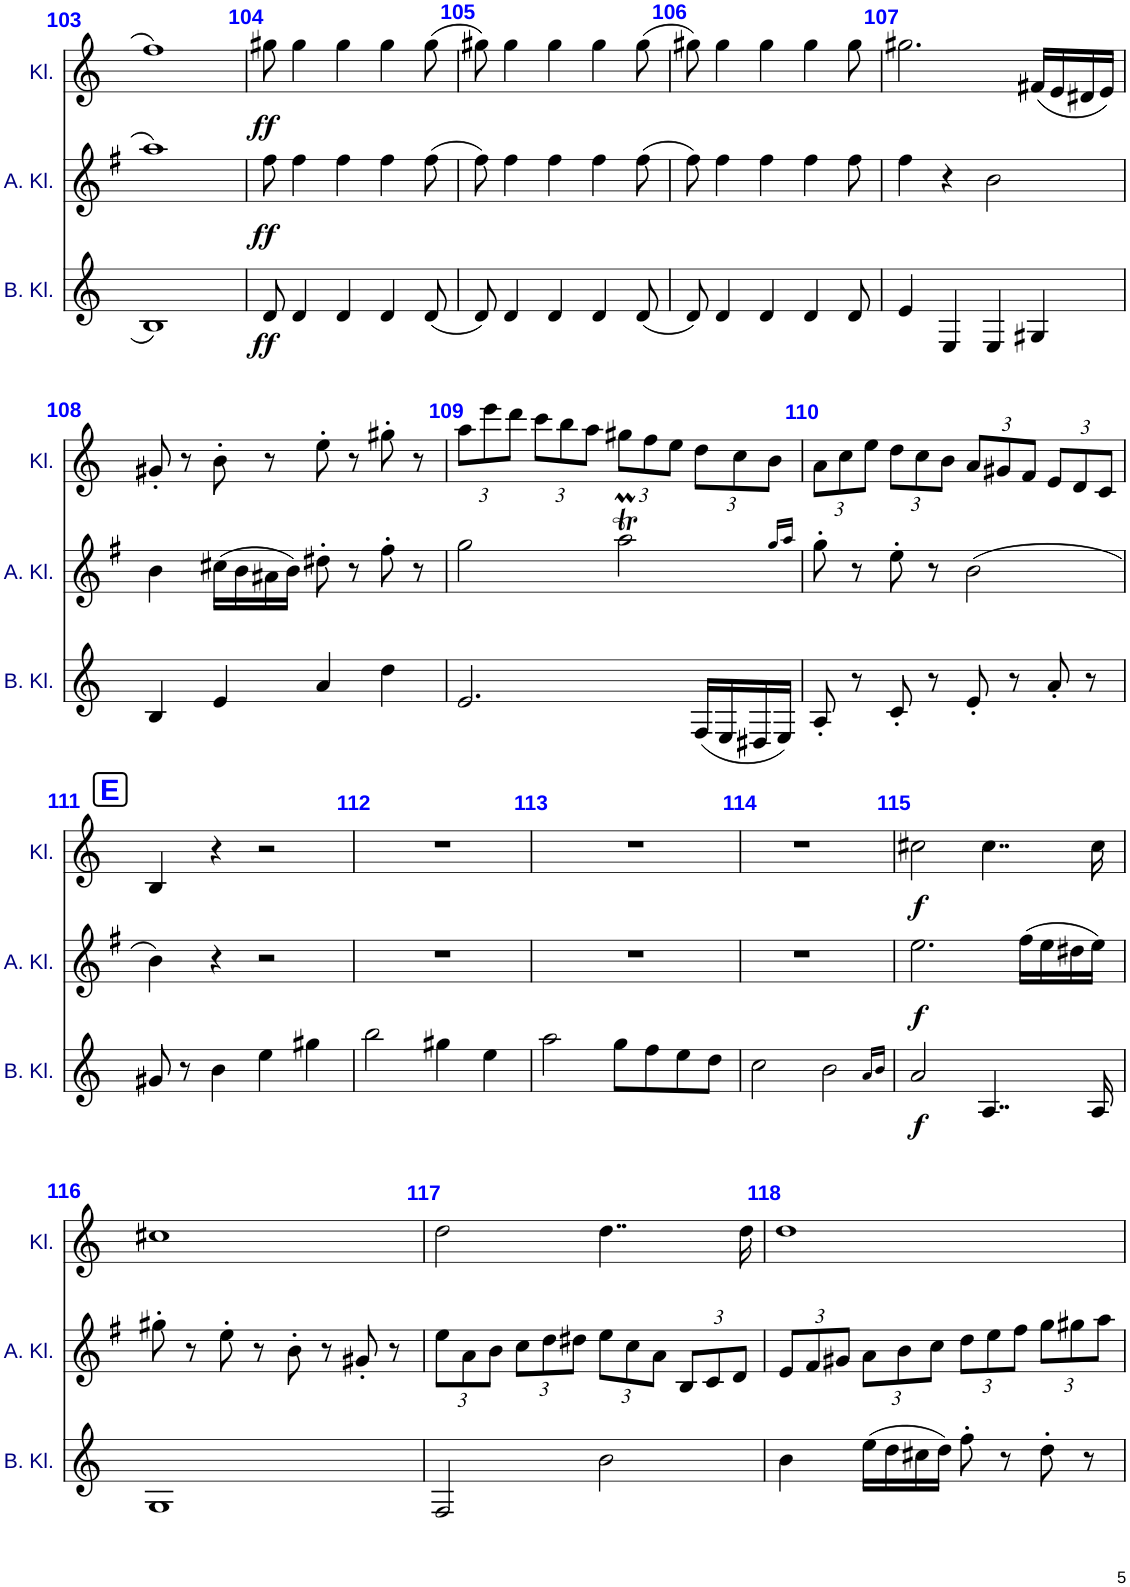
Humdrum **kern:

**kern	**dynam	**kern	**dynam	**kern	**dynam
*part3	*part3	*part2	*part2	*part1	*part1
*staff3	*staff3	*staff2	*staff2	*staff1	*staff1
*I"Basklarinet	*	*I"Altklarinet	*	*I"Klarinet	*
*I'B. Kl.	*	*I'A. Kl.	*	*I'Kl.	*
!!LO:PB:g=z
*clefG2	*	*clefG2	*	*clefG2	*
*Trd7c12	*	*Trd4c7	*	*Trd1c2	*
*k[]	*	*k[f#]	*	*k[]	*
*M4/4	*	*M4/4	*	*M4/4	*
*met(c)	*	*met(c)	*	*met(c)	*
=103	=103	=103	=103	=103	=103
1B	.	1aa	.	1ff	.
=104	=104	=104	=104	=104	=104
!	!LO:DY:b	!	!LO:DY:b	!	!LO:DY:b
8d/	ff	8ff#\	ff	8gg#X\	ff
4d/	.	4ff#\	.	4gg#\	.
4d/	.	4ff#\	.	4gg#\	.
4d/	.	4ff#\	.	4gg#\	.
(8d/	.	(8ff#\	.	(8gg#\	.
=105	=105	=105	=105	=105	=105
8d/)	.	8ff#\)	.	8gg#X\)	.
4d/	.	4ff#\	.	4gg#\	.
4d/	.	4ff#\	.	4gg#\	.
4d/	.	4ff#\	.	4gg#\	.
(8d/	.	(8ff#\	.	(8gg#\	.
=106	=106	=106	=106	=106	=106
8d/)	.	8ff#\)	.	8gg#X\)	.
4d/	.	4ff#\	.	4gg#\	.
4d/	.	4ff#\	.	4gg#\	.
4d/	.	4ff#\	.	4gg#\	.
8d/	.	8ff#\	.	8gg#\	.
=107	=107	=107	=107	=107	=107
4e/	.	4ff#\	.	2.gg#X\	.
4E/	.	4r	.	.	.
4E/	.	2b\	.	.	.
4G#X/	.	.	.	(16f#X/LL	.
.	.	.	.	16e/	.
.	.	.	.	16d#X/	.
.	.	.	.	16e/JJ)	.
!!LO:LB:g=z
=108	=108	=108	=108	=108	=108
4B/	.	4b\	.	8g#X'/	.
.	.	.	.	8r	.
4e/	.	(16cc#X\LL	.	8b'\	.
.	.	16b\	.	.	.
.	.	16a#X\	.	8r	.
.	.	16b\JJ)	.	.	.
4a/	.	8dd#X'\	.	8ee'\	.
.	.	8r	.	8r	.
4dd\	.	8ff#'\	.	8gg#X'\	.
.	.	8r	.	8r	.
=109	=109	=109	=109	=109	=109
*	*	*	*	*Xbrackettup	*
2.e/	.	2gg\	.	12aa\L	.
.	.	.	.	12eee\	.
.	.	.	.	12ddd\J	.
.	.	.	.	12ccc\L	.
.	.	.	.	12bb\	.
.	.	.	.	12aa\J	.
.	.	2aaTM\	.	12gg#X\L	.
.	.	.	.	12ff\	.
.	.	.	.	12ee\J	.
(16F/LL	.	.	.	12dd\L	.
16E/	.	.	.	.	.
.	.	.	.	12cc\	.
16D#X/	.	.	.	.	.
.	.	.	.	12b\J	.
16E/JJ)	.	.	.	.	.
.	.	16qgg/LL	.	.	.
.	.	16qaa/JJ	.	.	.
=110	=110	=110	=110	=110	=110
8A'/	.	8gg'\	.	12a\L	.
.	.	.	.	12cc\	.
8r	.	8r	.	.	.
.	.	.	.	12ee\J	.
8c'/	.	8ee'\	.	12dd\L	.
.	.	.	.	12cc\	.
8r	.	8r	.	.	.
.	.	.	.	12b\J	.
8e'/	.	(2b\	.	12a/L	.
.	.	.	.	12g#X/	.
8r	.	.	.	.	.
.	.	.	.	12f/J	.
8a'/	.	.	.	12e/L	.
.	.	.	.	12d/	.
8r	.	.	.	.	.
.	.	.	.	12c/J	.
!!LO:LB:g=z
!!LO:REH:place=s1:a:B:cj:color=#0000FF:fs=14:t=E
=111	=111	=111	=111	=111	=111
8g#X/	.	4b\)	.	4B/	.
8r	.	.	.	.	.
4b\	.	4r	.	4r	.
4ee\	.	2r	.	2r	.
4gg#X\	.	.	.	.	.
=112	=112	=112	=112	=112	=112
2bb\	.	1r	.	1r	.
4gg#X\	.	.	.	.	.
4ee\	.	.	.	.	.
=113	=113	=113	=113	=113	=113
2aa\	.	1r	.	1r	.
8gg\L	.	.	.	.	.
8ff\	.	.	.	.	.
8ee\	.	.	.	.	.
8dd\J	.	.	.	.	.
=114	=114	=114	=114	=114	=114
2cc\	.	1r	.	1r	.
2b\	.	.	.	.	.
16qa/LL	.	.	.	.	.
16qb/JJ	.	.	.	.	.
=115	=115	=115	=115	=115	=115
!	!LO:DY:b	!	!LO:DY:b	!	!LO:DY:b
2a/	f	2.ee\	f	2cc#X\	f
4..A/	.	.	.	4..cc#\	.
.	.	(16ff#\LL	.	.	.
.	.	16ee\	.	.	.
.	.	16dd#X\	.	.	.
16A/	.	16ee\JJ)	.	16cc#\	.
!!LO:LB:g=z
=116	=116	=116	=116	=116	=116
1G	.	8gg#X'\	.	1cc#X	.
.	.	8r	.	.	.
.	.	8ee'\	.	.	.
.	.	8r	.	.	.
.	.	8b'\	.	.	.
.	.	8r	.	.	.
.	.	8g#X'/	.	.	.
.	.	8r	.	.	.
=117	=117	=117	=117	=117	=117
*	*	*Xbrackettup	*	*	*
2F/	.	12ee\L	.	2dd\	.
.	.	12a\	.	.	.
.	.	12b\J	.	.	.
.	.	12cc\L	.	.	.
.	.	12dd\	.	.	.
.	.	12dd#X\J	.	.	.
2b\	.	12ee\L	.	4..dd\	.
.	.	12cc\	.	.	.
.	.	12a\J	.	.	.
.	.	12B/L	.	.	.
.	.	12c/	.	.	.
.	.	12d/J	.	.	.
.	.	.	.	16dd\	.
=118	=118	=118	=118	=118	=118
4b\	.	12e/L	.	1dd	.
.	.	12f#/	.	.	.
.	.	12g#X/J	.	.	.
(16ee\LL	.	12a\L	.	.	.
16dd\	.	.	.	.	.
.	.	12b\	.	.	.
16cc#X\	.	.	.	.	.
.	.	12cc\J	.	.	.
16dd\JJ)	.	.	.	.	.
8ff'\	.	12dd\L	.	.	.
.	.	12ee\	.	.	.
8r	.	.	.	.	.
.	.	12ff#\J	.	.	.
8dd'\	.	12gg\L	.	.	.
.	.	12gg#X\	.	.	.
8r	.	.	.	.	.
.	.	12aa\J	.	.	.
=	=	=	=	=	=
*-	*-	*-	*-	*-	*-
